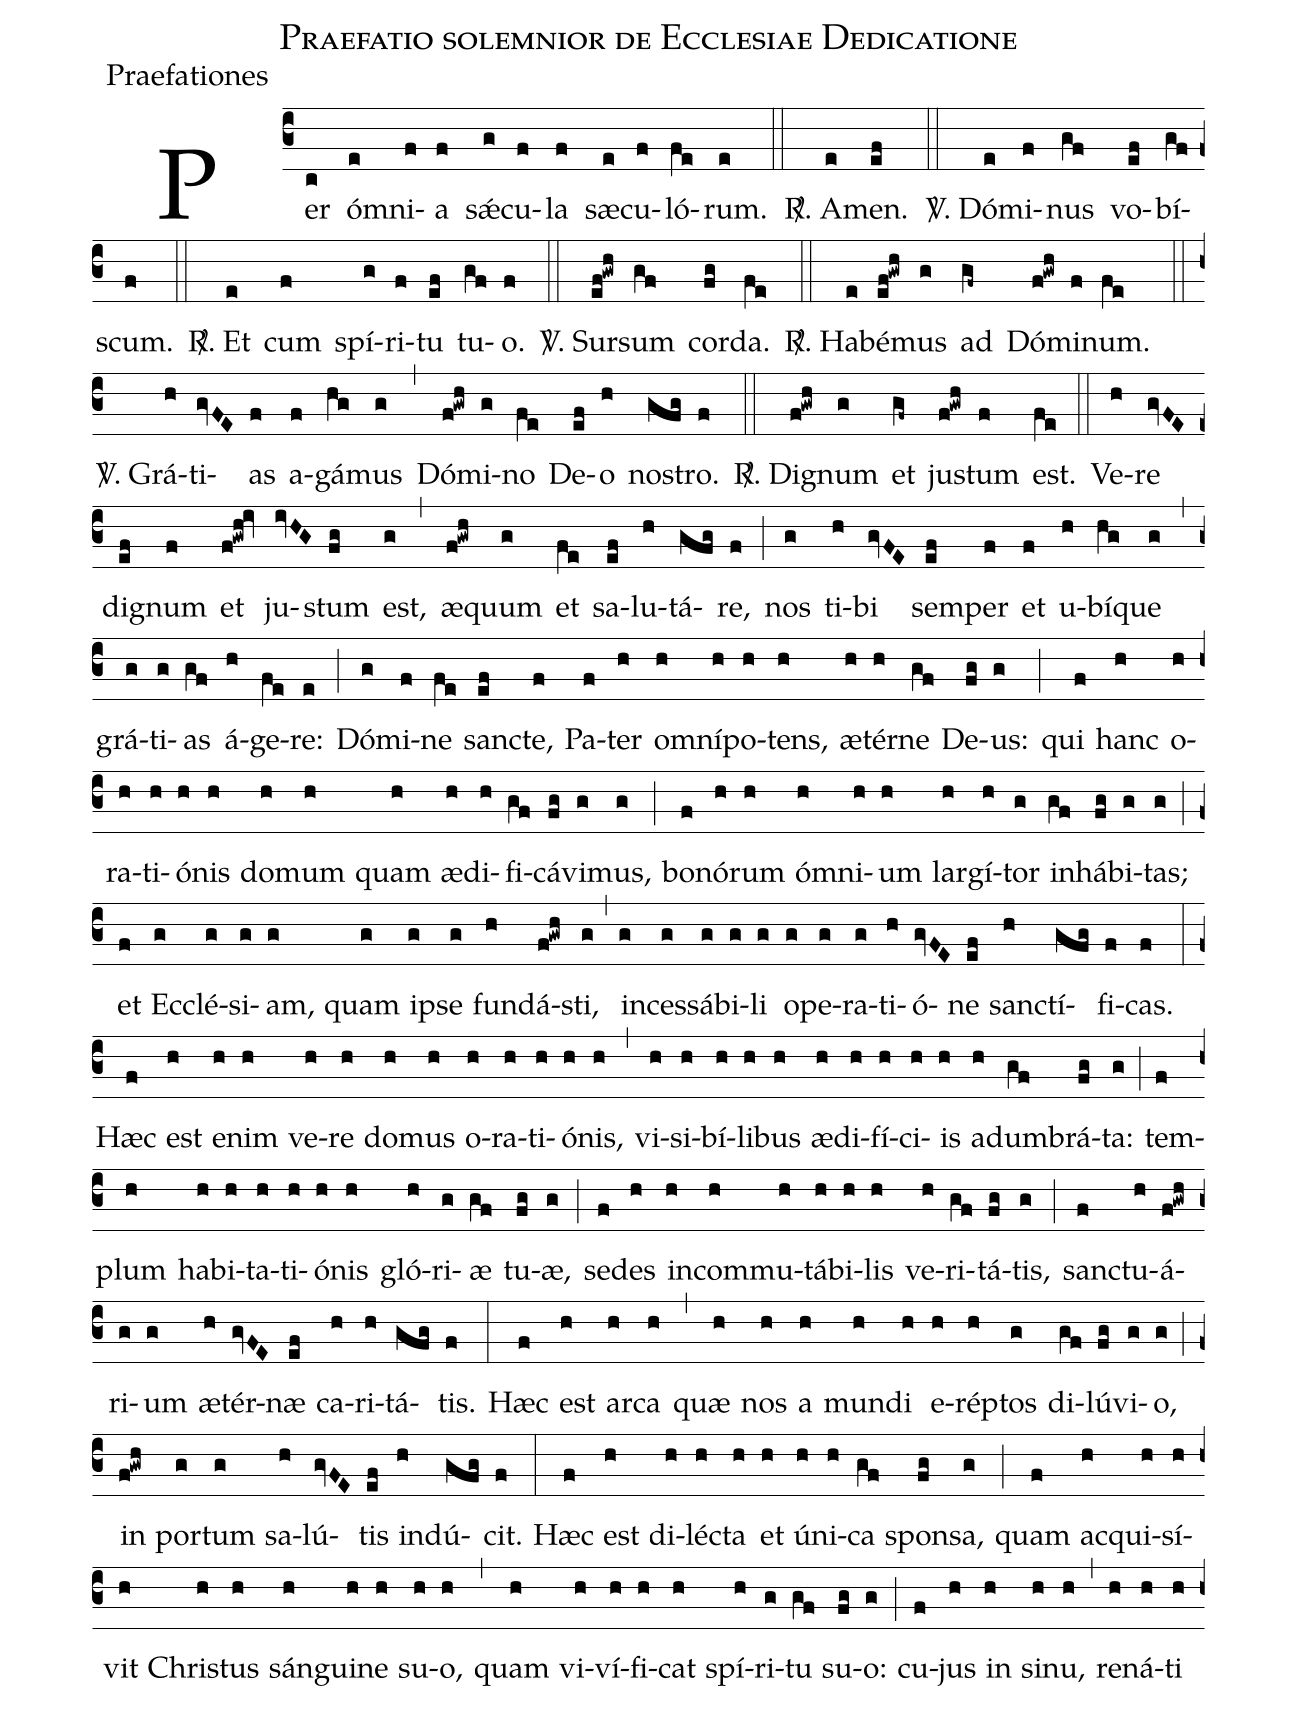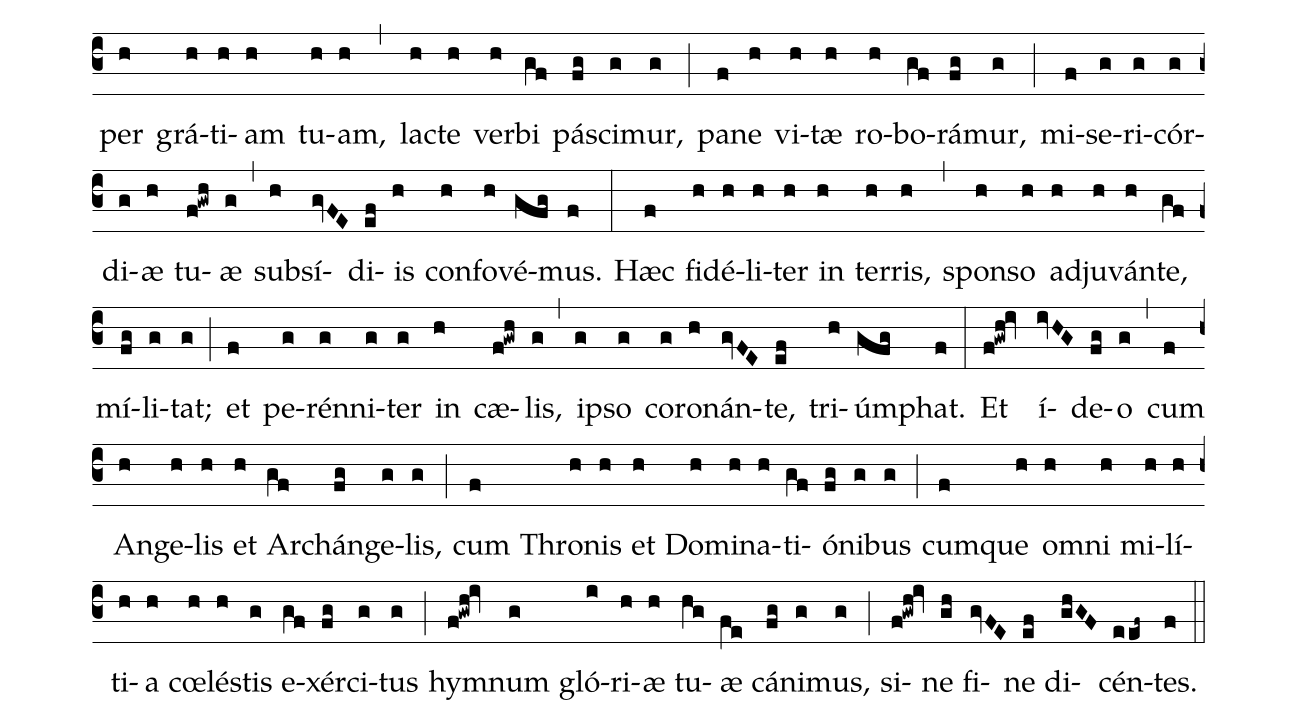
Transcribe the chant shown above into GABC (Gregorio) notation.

name:Praefatio solemnior de Ecclesiae Dedicatione;
office-part:Praefationes;
%%
(c3) Per(c) óm(e)ni(f)a(f) sǽ(g)cu(f)la(f) sæ(e)cu(f)ló(fe)rum.(e) (::)

<sp>R/</sp>. A(e)men.(ef) (::)

<sp>V/</sp>. Dó(e)mi(f)nus(gf) vo(ef)bí(gf)scum.(f) (::)

<sp>R/</sp>. Et(e) cum(f) spí(g)ri(f)tu(ef) tu(gf)o.(f) (::)

<sp>V/</sp>. Sur(ef!gwh)sum(gf) cor(fg)da.(fe) (::)

<sp>R/</sp>. Ha(e)bé(ef!gwh)mus(g) ad(gf~) Dó(f!gwh)mi(f)num.(fe) (::)

<sp>V/</sp>. Grá(h)ti(gvFE)as(f) a(f)gá(hg)mus(g) (,)
Dó(f!gwh)mi(g)no(fe) De(ef)o(h) no(gfg)stro.(f) (::)

<sp>R/</sp>. Di(f!gwh)gnum(g) et(gf~) ju(f!gwh)stum(f) est.(fe) (::)

Ve(h)re(gvFE) di(ef)gnum(f) et(f!gwh!iv) ju(ivHG)stum(fg) est,(g) (,) æ(f!gwh)quum(g) et(fe) sa(ef)lu(h)tá(gfg)re,(f) (;)
nos(g) ti(h)bi(gvFE) sem(ef)per(f) et(f) u(h)bí(hg)que(g) (,) grá(g)ti(g)as(gf) á(h)ge(fe)re:(e) (;)
Dó(g)mi(f)ne(fe) san(ef)cte,(f) Pa(f)ter(h) om(h)ní(h)po(h)tens,(h) æ(h)tér(h)ne(gf) De(fg)us:(g) (;)

qui(f) hanc(h) o(h)ra(h)ti(h)ó(h)nis(h) do(h)mum(h) quam(h) æ(h)di(h)fi(gf)cá(fg)vi(g)mus,(g) (;)
bo(f)nó(h)rum(h) óm(h)ni(h)um(h) lar(h)gí(h)tor(g) in(gf)há(fg)bi(g)tas;(g) (;)
et(f) Ec(g)clé(g)si(g)am,(g) quam(g) i(g)pse(g) fun(h)dá(f!gwh)sti,(g) (,) in(g)ces(g)sá(g)bi(g)li(g) o(g)pe(g)ra(g)ti(h)ó(gvFE)ne(ef) san(h)ctí(gfg)fi(f)cas.(f) (:)

Hæc(f) est(h) e(h)nim(h) ve(h)re(h) do(h)mus(h) o(h)ra(h)ti(h)ó(h)nis,(h) (,) vi(h)si(h)bí(h)li(h)bus(h) æ(h)di(h)fí(h)ci(h)is(h) a(h)dum(gf)brá(fg)ta:(g) (;)
tem(f)plum(h) ha(h)bi(h)ta(h)ti(h)ó(h)nis(h) gló(h)ri(g)æ(gf) tu(fg)æ,(g) (;) se(f)des(h) in(h)com(h)mu(h)tá(h)bi(h)lis(h) ve(h)ri(gf)tá(fg)tis,(g) (;)
san(f)ctu(h)á(f!gwh)ri(g)um(g) æ(h)tér(gvFE)næ(ef) ca(h)ri(h)tá(gfg)tis.(f) (:)

Hæc(f) est(h) ar(h)ca(h) (,) quæ(h) nos(h) a(h) mun(h)di(h) e(h)rép(h)tos(g) di(gf)lú(fg)vi(g)o,(g) (;)
in(f!gwh) por(g)tum(g) sa(h)lú(gvFE)tis(ef) in(h)dú(gfg)cit.(f) (:)

Hæc(f) est(h) di(h)lé(h)cta(h) et(h) ú(h)ni(h)ca(gf) spon(fg)sa,(g) (;)
quam(f) ac(h)qui(h)sí(h)vit(h) Chri(h)stus(h) sán(h)gui(h)ne(h) su(h)o,(h) (,) quam(h) vi(h)ví(h)fi(h)cat(h) spí(h)ri(g)tu(gf) su(fg)o:(g) (;)
cu(f)jus(h) in(h) si(h)nu,(h) (,) re(h)ná(h)ti(h) per(h) grá(h)ti(h)am(h) tu(h)am,(h) (,) la(h)cte(h) ver(h)bi(gf) pá(fg)sci(g)mur,(g) (;)
pa(f)ne(h) vi(h)tæ(h) ro(h)bo(gf)rá(fg)mur,(g) (;) mi(f)se(g)ri(g)cór(g)di(g)æ(h) tu(f!gwh)æ(g) (,) sub(h)sí(gvFE)di(ef)is(h) con(h)fo(h)vé(gfg)mus.(f) (:)

Hæc(f) fi(h)dé(h)li(h)ter(h) in(h) ter(h)ris,(h) (,) spon(h)so(h) ad(h)ju(h)ván(h)te,(gf) mí(fg)li(g)tat;(g) (;)
et(f) pe(g)rén(g)ni(g)ter(g) in(h) cæ(f!gwh)lis,(g) (,) i(g)pso(g) co(g)ro(h)nán(gvFE)te,(ef) tri(h)úm(gfg)phat.(f) (:)

Et(f!gwh!iv) í(ivHG)de(fg)o(g) (,) cum(f) An(h)ge(h)lis(h) et(h) Ar(gf)chán(fg)ge(g)lis,(g) (;)
cum(f) Thro(h)nis(h) et(h) Do(h)mi(h)na(h)ti(gf)ó(fg)ni(g)bus(g) (;)
cum(f)que(h) om(h)ni(h) mi(h)lí(h)ti(h)a(h) cœ(h)lé(h)stis(g) e(gf)xér(fg)ci(g)tus(g) (;)
hym(f!gwh!iv)num(g) gló(i)ri(h)æ(h) tu(hg)æ(fe) cá(fg)ni(g)mus,(g) (;)
si(f!gwh!iv)ne(gh) fi(gvFE)ne(ef) di(ghGF)cén(eef~)tes.(f) (::)
